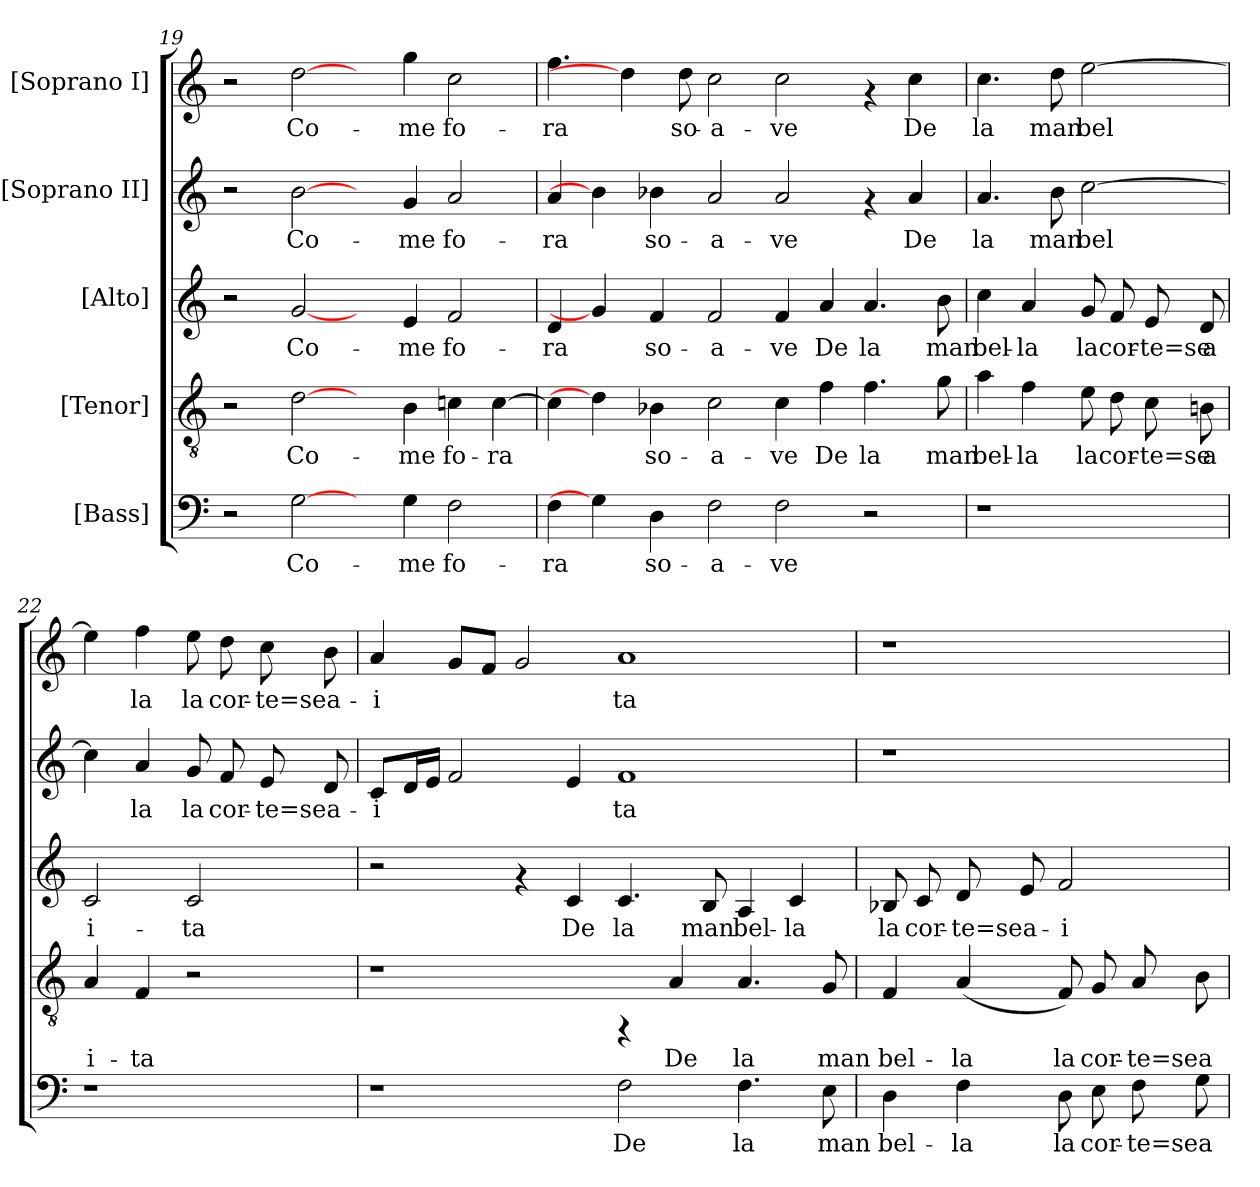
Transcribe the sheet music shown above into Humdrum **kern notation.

**kern	**text	**kern	**text	**kern	**text	**kern	**text	**kern	**text
*part5	*part5	*part4	*part4	*part3	*part3	*part2	*part2	*part1	*part1
*staff5	*staff5	*staff4	*staff4	*staff3	*staff3	*staff2	*staff2	*staff1	*staff1
*I"[Bass]	*	*I"[Tenor]	*	*I"[Alto]	*	*I"[Soprano II]	*	*I"[Soprano I]	*
*clefF4	*	*clefGv2	*	*clefG2	*	*clefG2	*	*clefG2	*
*k[]	*	*k[]	*	*k[]	*	*k[]	*	*k[]	*
*C:	*	*C:	*	*C:	*	*C:	*	*C:	*
=19	=19	=19	=19	=19	=19	=19	=19	=19	=19
2r	.	2r	.	2r	.	2r	.	2r	.
!	!LO:LY:b	!	!LO:LY:b	!	!LO:LY:b	!	!LO:LY:b:cj	!	!LO:LY:b:cj
[2G\	Co-	[2d\	Co-	[2g/	Co-	[2b\	Co-	[2dd\	Co-
4ryy	.	4ryy	.	4ryy	.	4ryy	.	4ryy	.
!	!LO:LY:b	!	!LO:LY:b	!	!LO:LY:b	!	!LO:LY:b:cj	!	!LO:LY:b:cj
4G\	-me	4B\	-me	4e/	-me	4g/	-me	4gg\	-me
!	!LO:LY:b	!	!LO:LY:b	!	!LO:LY:b	!	!LO:LY:b:cj	!	!LO:LY:b:cj
2F\	fo-	4cn\	fo-	2f/	fo-	2a/	fo-	2cc\	fo-
!	!	!	!LO:LY:b	!	!	!	!	!	!
.	.	[>4c\	-ra	.	.	.	.	.	.
=20	=20	=20	=20	=20	=20	=20	=20	=20	=20
!	!LO:LY:b	!	!LO:LY:b	!	!LO:LY:b	!	!LO:LY:b:cj	!	!LO:LY:b:cj
4F\	-ra	4c\]	.	4d/	-ra	4a/	-ra	4.ff\	-ra
4G\]	.	4d\]	.	4g/]	.	4b\]	.	.	.
.	.	.	.	.	.	.	.	4dd\]	.
!	!LO:LY:b	!	!LO:LY:b	!	!LO:LY:b	!	!LO:LY:b:cj	!	!
4D\	so-	4B-X\	so-	4f/	so-	4b-X\	so-	.	.
!	!	!	!	!	!	!	!	!	!LO:LY:b:cj
.	.	.	.	.	.	.	.	8dd\	so-
!	!LO:LY:b	!	!LO:LY:b	!	!LO:LY:b	!	!LO:LY:b:cj	!	!LO:LY:b:cj
2F\	-a-	2c\	-a-	2f/	-a-	2a/	-a-	2cc\	-a-
!	!LO:LY:b	!	!LO:LY:b	!	!LO:LY:b	!	!LO:LY:b:cj	!	!LO:LY:b:cj
2F\	-ve	4c\	-ve	4f/	-ve	2a/	-ve	2cc\	-ve
!	!	!	!LO:LY:b	!	!LO:LY:b	!	!	!	!
.	.	4f\	De	4a/	De	.	.	.	.
!	!	!	!LO:LY:b	!	!LO:LY:b	!	!	!	!
2r	.	4.f\	la	4.a/	la	4rf	.	4rf	.
!	!	!	!	!	!	!	!LO:LY:b:cj	!	!LO:LY:b:cj
.	.	.	.	.	.	4a/	De	4cc\	De
!	!	!	!LO:LY:b	!	!LO:LY:b	!	!	!	!
.	.	8g\	man	8b\	man	.	.	.	.
=21	=21	=21	=21	=21	=21	=21	=21	=21	=21
!	!	!	!LO:LY:b	!	!LO:LY:b	!	!LO:LY:b:cj	!	!LO:LY:b:cj
1r	.	4a\	bel-	4cc\	bel-	4.a/	la	4.cc\	la
!	!	!	!LO:LY:b	!	!LO:LY:b	!	!	!	!
.	.	4f\	-la	4a/	-la	.	.	.	.
!	!	!	!	!	!	!	!LO:LY:b:cj	!	!LO:LY:b:cj
.	.	.	.	.	.	8b\	man	8dd\	man
!	!	!	!LO:LY:b	!	!LO:LY:b	!	!LO:LY:b:cj	!	!LO:LY:b:cj
.	.	8e\	la	8g/	la	[>2cc\	bel-	[>2ee\	bel-
!	!	!	!LO:LY:b	!	!LO:LY:b	!	!	!	!
.	.	8d\	cor-	8f/	cor-	.	.	.	.
!	!	!	!LO:LY:b	!	!LO:LY:b	!	!	!	!
.	.	8c\	-te=se	8e/	-te=se	.	.	.	.
!	!	!	!LO:LY:b	!	!LO:LY:b	!	!	!	!
.	.	8Bn\	a	8d/	a	.	.	.	.
!!LO:PB:g=z
=22	=22	=22	=22	=22	=22	=22	=22	=22	=22
!	!	!	!LO:LY:b	!	!LO:LY:b	!	!LO:LY:b:cj	!	!LO:LY:b:cj
1r	.	4A/	i-	2c/	i-	4cc\]	--	4ee\]	--
!	!	!	!LO:LY:b	!	!	!	!LO:LY:b:cj	!	!LO:LY:b:cj
.	.	4F/	-ta	.	.	4a/	-la	4ff\	-la
!	!	!	!	!	!LO:LY:b	!	!LO:LY:b:cj	!	!LO:LY:b:cj
.	.	2r	.	2c/	-ta	8g/	la	8ee\	la
!	!	!	!	!	!	!	!LO:LY:b:cj	!	!LO:LY:b:cj
.	.	.	.	.	.	8f/	cor-	8dd\	cor-
!	!	!	!	!	!	!	!LO:LY:b:cj	!	!LO:LY:b:cj
.	.	.	.	.	.	8e/	-te=se	8cc\	-te=se
!	!	!	!	!	!	!	!LO:LY:b:cj	!	!LO:LY:b:cj
.	.	.	.	.	.	8d/	a-	8b\	a-
=23	=23	=23	=23	=23	=23	=23	=23	=23	=23
!	!	!	!	!	!	!	!LO:LY:b:cj	!	!LO:LY:b:cj
1r	.	1r	.	2r	.	8c/L	-i-	4a/	-i-
!	!	!	!	!	!	!	!LO:LY:b:cj	!	!
.	.	.	.	.	.	16d/	--	.	.
!	!	!	!	!	!	!	!LO:LY:b:cj	!	!
.	.	.	.	.	.	16e/J	--	.	.
!	!	!	!	!	!	!	!LO:LY:b:cj	!	!LO:LY:b:cj
.	.	.	.	.	.	2f/	--	8g/L	--
!	!	!	!	!	!	!	!	!	!LO:LY:b:cj
.	.	.	.	.	.	.	.	8f/J	--
!	!	!	!	!	!	!	!	!	!LO:LY:b:cj
.	.	.	.	4rf	.	.	.	2g/	--
!	!	!	!	!	!LO:LY:b	!	!LO:LY:b:cj	!	!
.	.	.	.	4c/	De	4e/	--	.	.
!	!LO:LY:b	!	!	!	!LO:LY:b	!	!LO:LY:b:cj	!	!LO:LY:b:cj
2F\	De	4rFF	.	4.c/	la	1f	-ta	1a	-ta
!	!	!	!LO:LY:b	!	!	!	!	!	!
.	.	4A/	De	.	.	.	.	.	.
!	!	!	!	!	!LO:LY:b	!	!	!	!
.	.	.	.	8B/	man	.	.	.	.
!	!LO:LY:b	!	!LO:LY:b	!	!LO:LY:b	!	!	!	!
4.F\	la	4.A/	la	4A/	bel-	.	.	.	.
!	!	!	!	!	!LO:LY:b	!	!	!	!
.	.	.	.	4c/	-la	.	.	.	.
!	!LO:LY:b	!	!LO:LY:b	!	!	!	!	!	!
8E\	man	8G/	man	.	.	.	.	.	.
=24	=24	=24	=24	=24	=24	=24	=24	=24	=24
!	!LO:LY:b	!	!LO:LY:b	!	!LO:LY:b	!	!	!	!
4D\	bel-	4F/	bel-	8B-X/	la	1r	.	1r	.
!	!	!	!	!	!LO:LY:b	!	!	!	!
.	.	.	.	8c/	cor-	.	.	.	.
!	!LO:LY:b	!	!LO:LY:b	!	!LO:LY:b	!	!	!	!
4F\	-la	(>4A/	-la	8d/	-te=se	.	.	.	.
!	!	!	!	!	!LO:LY:b	!	!	!	!
.	.	.	.	8e/	a-	.	.	.	.
!	!LO:LY:b	!	!LO:LY:b	!	!LO:LY:b	!	!	!	!
8D\	la	8F/)	la	2f/	-i-	.	.	.	.
!	!LO:LY:b	!	!LO:LY:b	!	!	!	!	!	!
8E\	cor-	8G/	cor-	.	.	.	.	.	.
!	!LO:LY:b	!	!LO:LY:b	!	!	!	!	!	!
8F\	-te=se	8A/	-te=se	.	.	.	.	.	.
!	!LO:LY:b	!	!LO:LY:b	!	!	!	!	!	!
8G\	a-	8B\	a-	.	.	.	.	.	.
=	=	=	=	=	=	=	=	=	=
*-	*-	*-	*-	*-	*-	*-	*-	*-	*-
